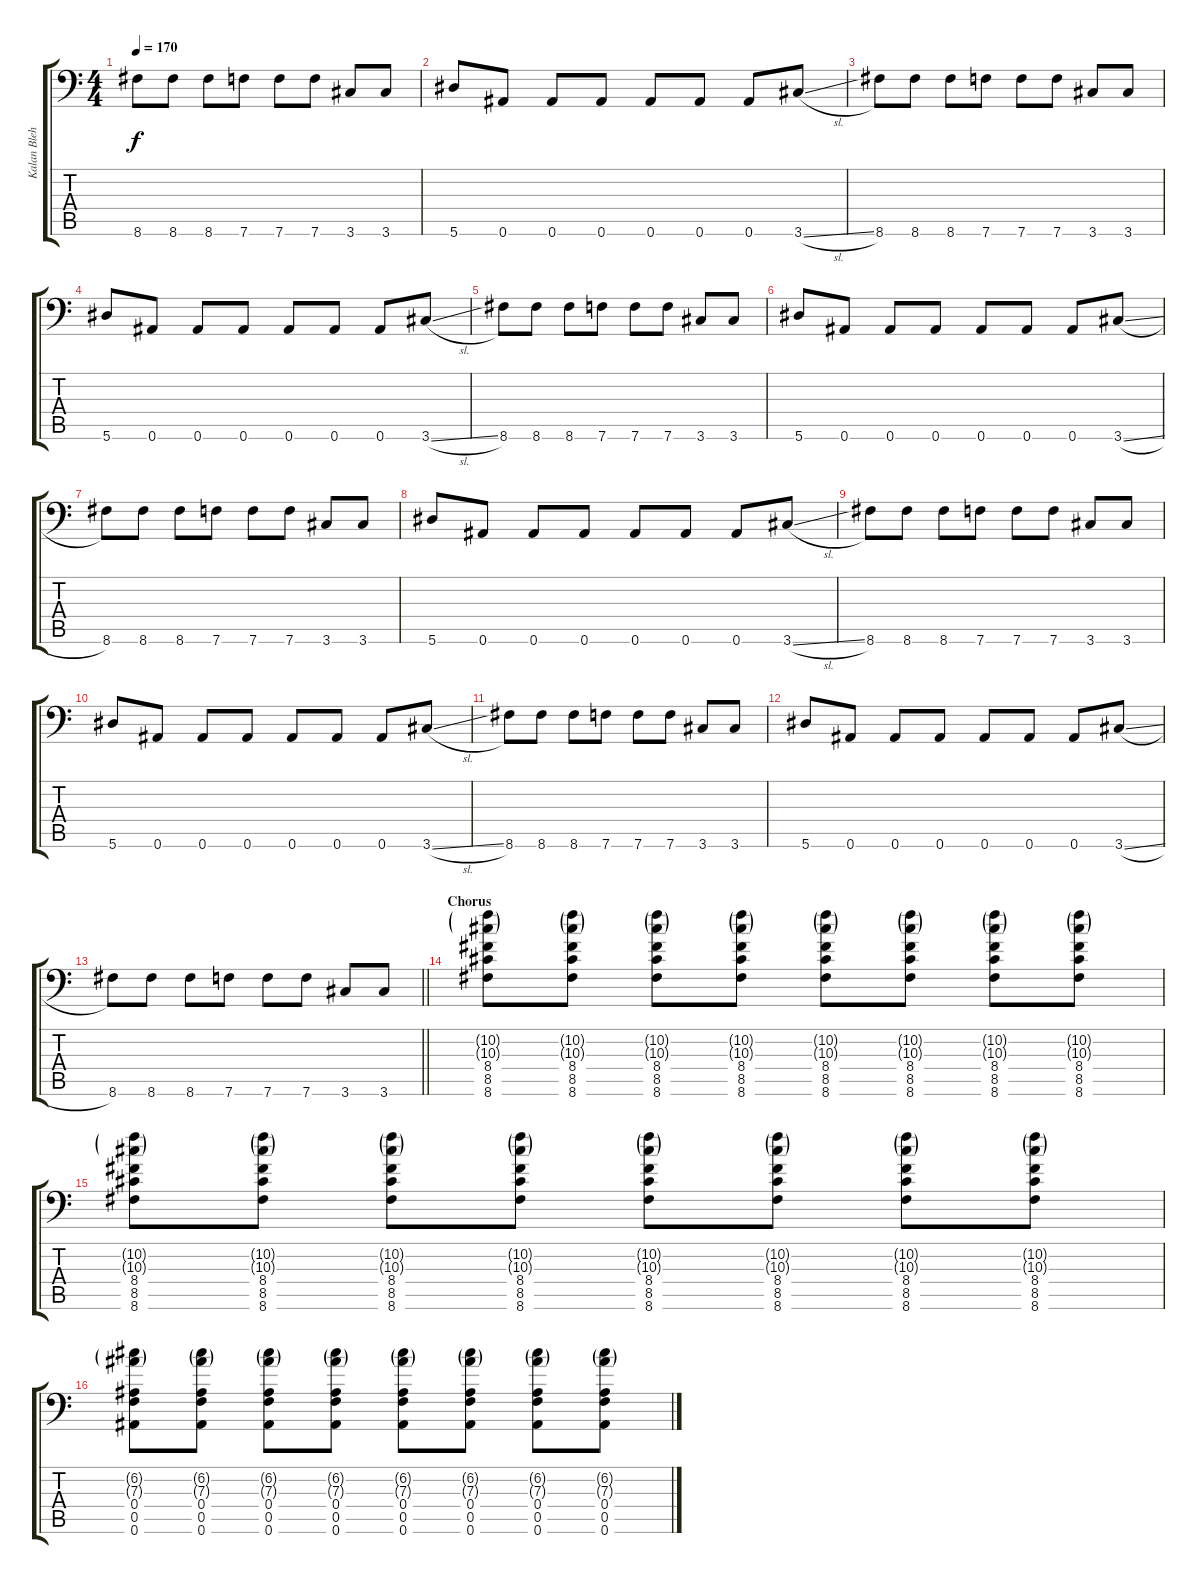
\track ("Kalan Blehm - Rhythm" "Kalan Bleh") {instrument distortionguitar}
\staff {score tabs}
\tuning (C4 G3 Eb3 Bb2 F2 Bb1) {hide}
\ts (4 4)
\tempo 170
\clef f4
\ks c
8.6.8{dy f} 8.6.8 8.6.8 7.6.8 7.6.8 7.6.8 3.6.8 3.6.8 |
5.6.8 0.6.8 0.6.8 0.6.8 0.6.8 0.6.8 0.6.8 3.6{sl}.8 |
8.6.8 8.6.8 8.6.8 7.6.8 7.6.8 7.6.8 3.6.8 3.6.8 |
5.6.8 0.6.8 0.6.8 0.6.8 0.6.8 0.6.8 0.6.8 3.6{sl}.8 |
8.6.8 8.6.8 8.6.8 7.6.8 7.6.8 7.6.8 3.6.8 3.6.8 |
5.6.8 0.6.8 0.6.8 0.6.8 0.6.8 0.6.8 0.6.8 3.6{sl}.8 |
8.6.8 8.6.8 8.6.8 7.6.8 7.6.8 7.6.8 3.6.8 3.6.8 |
5.6.8 0.6.8 0.6.8 0.6.8 0.6.8 0.6.8 0.6.8 3.6{sl}.8 |
8.6.8 8.6.8 8.6.8 7.6.8 7.6.8 7.6.8 3.6.8 3.6.8 |
5.6.8 0.6.8 0.6.8 0.6.8 0.6.8 0.6.8 0.6.8 3.6{sl}.8 |
8.6.8 8.6.8 8.6.8 7.6.8 7.6.8 7.6.8 3.6.8 3.6.8 |
5.6.8 0.6.8 0.6.8 0.6.8 0.6.8 0.6.8 0.6.8 3.6{sl}.8 |
\barLineRight lightlight
8.6.8 8.6.8 8.6.8 7.6.8 7.6.8 7.6.8 3.6.8 3.6.8 |
\section ("" "Chorus")
(10.2{g} 10.3{g} 8.4 8.5 8.6).8 (10.2{g} 10.3{g} 8.4 8.5 8.6).8 (10.2{g} 10.3{g} 8.4 8.5 8.6).8 (10.2{g} 10.3{g} 8.4 8.5 8.6).8 (10.2{g} 10.3{g} 8.4 8.5 8.6).8 (10.2{g} 10.3{g} 8.4 8.5 8.6).8 (10.2{g} 10.3{g} 8.4 8.5 8.6).8 (10.2{g} 10.3{g} 8.4 8.5 8.6).8 |
(10.2{g} 10.3{g} 8.4 8.5 8.6).8 (10.2{g} 10.3{g} 8.4 8.5 8.6).8 (10.2{g} 10.3{g} 8.4 8.5 8.6).8 (10.2{g} 10.3{g} 8.4 8.5 8.6).8 (10.2{g} 10.3{g} 8.4 8.5 8.6).8 (10.2{g} 10.3{g} 8.4 8.5 8.6).8 (10.2{g} 10.3{g} 8.4 8.5 8.6).8 (10.2{g} 10.3{g} 8.4 8.5 8.6).8 |
(6.2{g} 7.3{g} 0.4 0.5 0.6).8 (6.2{g} 7.3{g} 0.4 0.5 0.6).8 (6.2{g} 7.3{g} 0.4 0.5 0.6).8 (6.2{g} 7.3{g} 0.4 0.5 0.6).8 (6.2{g} 7.3{g} 0.4 0.5 0.6).8 (6.2{g} 7.3{g} 0.4 0.5 0.6).8 (6.2{g} 7.3{g} 0.4 0.5 0.6).8 (6.2{g} 7.3{g} 0.4 0.5 0.6).8
